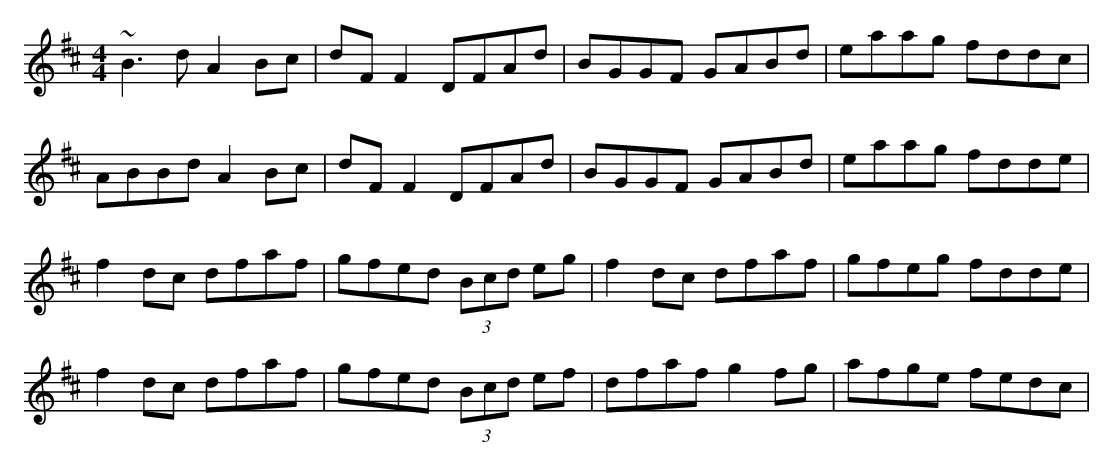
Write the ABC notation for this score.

X:1
M:4/4
K:D
~B3d A2Bc|dFF2 DFAd|BGGF GABd|eaag fddc|
ABBd A2Bc|dFF2 DFAd|BGGF GABd|eaag fdde|
f2dc dfaf|gfed (3Bcd eg|f2dc dfaf|gfeg fdde|
f2dc dfaf|gfed (3Bcd ef|dfaf g2fg|afge fedc|
